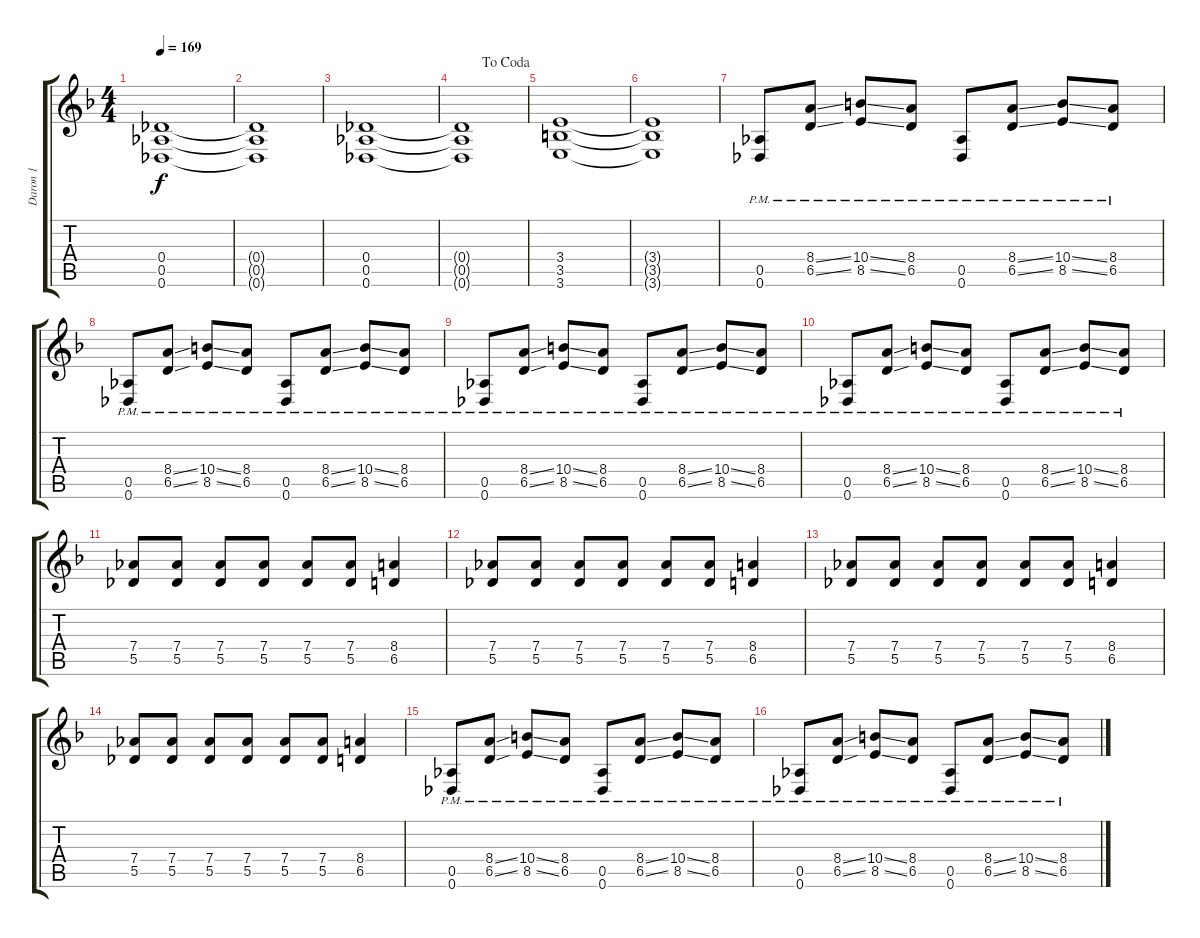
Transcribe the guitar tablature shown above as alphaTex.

\track ("Daron 1" "Daron 1") {instrument overdrivenguitar}
\staff {score tabs}
\tuning (Eb4 Bb3 Gb3 Db3 Ab2 Db2) {hide}
\ts (4 4)
\tempo 169
\clef g2
\ks f
(0.4 0.5 0.6).1{dy f} |
(0.4{t} 0.5{t} 0.6{t}).1 |
(0.4 0.5 0.6).1 |
\jump dacoda
(0.4{t} 0.5{t} 0.6{t}).1 |
(3.4 3.5 3.6).1 |
(3.4{t} 3.5{t} 3.6{t}).1 |
(0.5{pm} 0.6{pm}).8 (8.4{ss pm} 6.5{ss pm}).8 (10.4{ss pm} 8.5{ss pm}).8 (8.4{pm} 6.5{pm}).8 (0.5{pm} 0.6{pm}).8 (8.4{ss pm} 6.5{ss pm}).8 (10.4{ss pm} 8.5{ss pm}).8 (8.4{pm} 6.5{pm}).8 |
(0.5{pm} 0.6{pm}).8 (8.4{ss pm} 6.5{ss pm}).8 (10.4{ss pm} 8.5{ss pm}).8 (8.4{pm} 6.5{pm}).8 (0.5{pm} 0.6{pm}).8 (8.4{ss pm} 6.5{ss pm}).8 (10.4{ss pm} 8.5{ss pm}).8 (8.4{pm} 6.5{pm}).8 |
(0.5{pm} 0.6{pm}).8 (8.4{ss pm} 6.5{ss pm}).8 (10.4{ss pm} 8.5{ss pm}).8 (8.4{pm} 6.5{pm}).8 (0.5{pm} 0.6{pm}).8 (8.4{ss pm} 6.5{ss pm}).8 (10.4{ss pm} 8.5{ss pm}).8 (8.4{pm} 6.5{pm}).8 |
(0.5{pm} 0.6{pm}).8 (8.4{ss pm} 6.5{ss pm}).8 (10.4{ss pm} 8.5{ss pm}).8 (8.4{pm} 6.5{pm}).8 (0.5{pm} 0.6{pm}).8 (8.4{ss pm} 6.5{ss pm}).8 (10.4{ss pm} 8.5{ss pm}).8 (8.4{pm} 6.5{pm}).8 |
(7.4 5.5).8 (7.4 5.5).8 (7.4 5.5).8 (7.4 5.5).8 (7.4 5.5).8 (7.4 5.5).8 (8.4 6.5).4 |
(7.4 5.5).8 (7.4 5.5).8 (7.4 5.5).8 (7.4 5.5).8 (7.4 5.5).8 (7.4 5.5).8 (8.4 6.5).4 |
(7.4 5.5).8 (7.4 5.5).8 (7.4 5.5).8 (7.4 5.5).8 (7.4 5.5).8 (7.4 5.5).8 (8.4 6.5).4 |
(7.4 5.5).8 (7.4 5.5).8 (7.4 5.5).8 (7.4 5.5).8 (7.4 5.5).8 (7.4 5.5).8 (8.4 6.5).4 |
(0.5{pm} 0.6{pm}).8 (8.4{ss pm} 6.5{ss pm}).8 (10.4{ss pm} 8.5{ss pm}).8 (8.4{pm} 6.5{pm}).8 (0.5{pm} 0.6{pm}).8 (8.4{ss pm} 6.5{ss pm}).8 (10.4{ss pm} 8.5{ss pm}).8 (8.4{pm} 6.5{pm}).8 |
(0.5{pm} 0.6{pm}).8 (8.4{ss pm} 6.5{ss pm}).8 (10.4{ss pm} 8.5{ss pm}).8 (8.4{pm} 6.5{pm}).8 (0.5{pm} 0.6{pm}).8 (8.4{ss pm} 6.5{ss pm}).8 (10.4{ss pm} 8.5{ss pm}).8 (8.4{pm} 6.5{pm}).8
